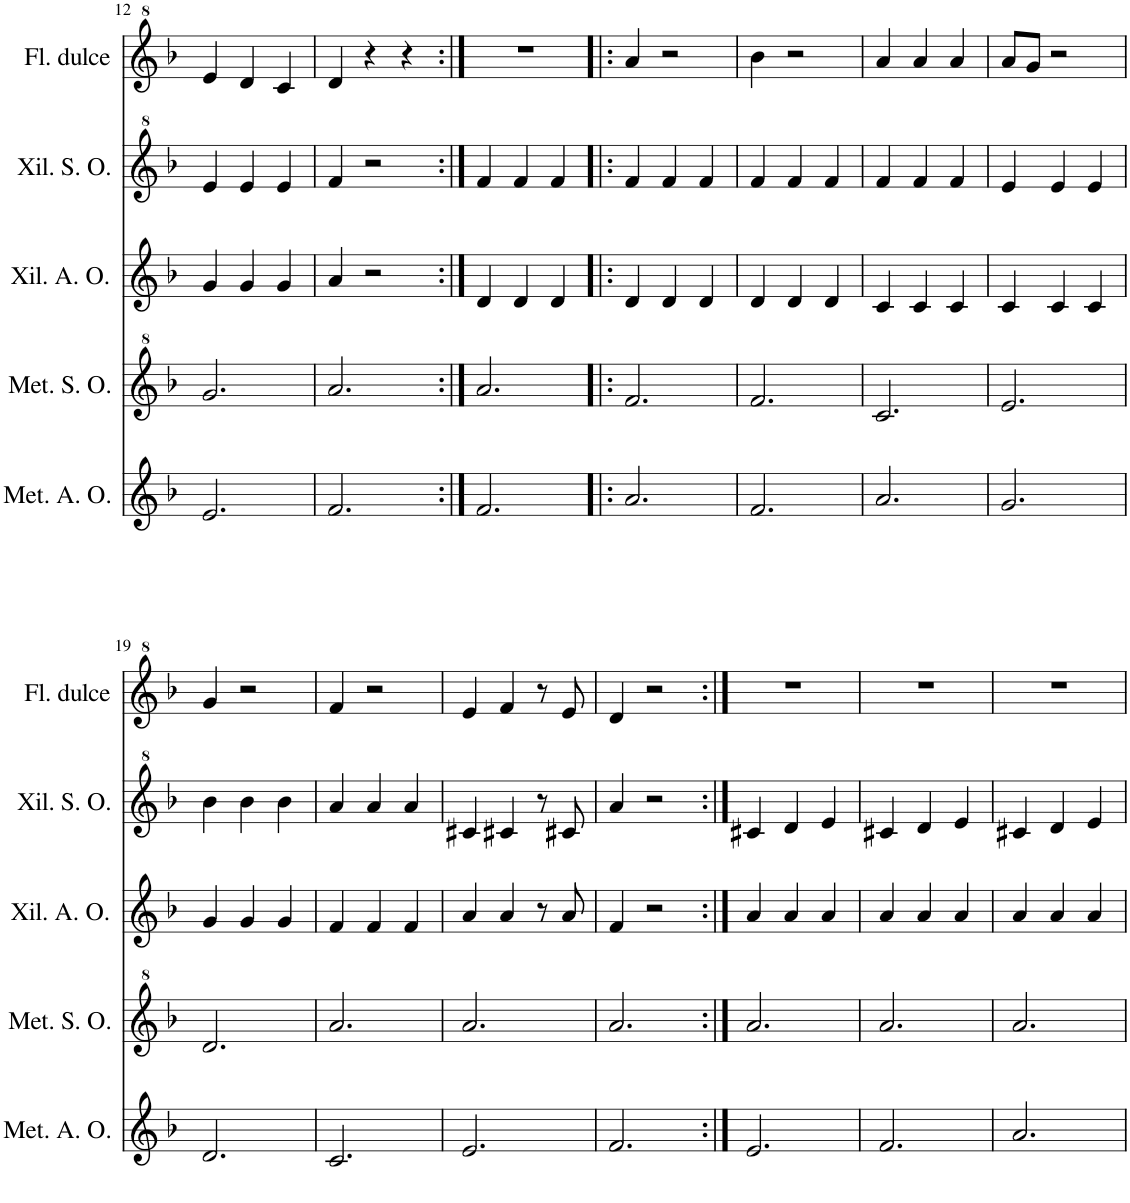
**kern	**kern	**kern	**kern	**kern
*part5	*part4	*part3	*part2	*part1
*staff5	*staff4	*staff3	*staff2	*staff1
*I"Metalófono Alto Orff	*I"Metalófono Soprano Orff	*I"Xilófono Alto Orff	*I"Xilófono Soprano Orff	*I"Flauta dulce
*I'Met. A. O.	*I'Met. S. O.	*I'Xil. A. O.	*I'Xil. S. O.	*I'Fl. dulce
!!LO:PB:g=z
*clefG2	*clefG^2	*clefG2	*clefG^2	*clefG^2
*k[b-]	*k[b-]	*k[b-]	*k[b-]	*k[b-]
*M3/4	*M3/4	*M3/4	*M3/4	*M3/4
=12	=12	=12	=12	=12
2.e/	2.gg/	4g/	4ee/	4ee/
.	.	4g/	4ee/	4dd/
.	.	4g/	4ee/	4cc/
=13	=13	=13	=13	=13
2.f/	2.aa/	4a/	4ff/	4dd/
.	.	2r	2r	4r
.	.	.	.	4r
=14:|!	=14:|!	=14:|!	=14:|!	=14:|!
2.f/	2.aa/	4d/	4ff/	2.r
.	.	4d/	4ff/	.
.	.	4d/	4ff/	.
=15!|:	=15!|:	=15!|:	=15!|:	=15!|:
2.a/	2.ff/	4d/	4ff/	4aa/
.	.	4d/	4ff/	2r
.	.	4d/	4ff/	.
=16	=16	=16	=16	=16
2.f/	2.ff/	4d/	4ff/	4bb-\
.	.	4d/	4ff/	2r
.	.	4d/	4ff/	.
=17	=17	=17	=17	=17
2.a/	2.cc/	4c/	4ff/	4aa/
.	.	4c/	4ff/	4aa/
.	.	4c/	4ff/	4aa/
=18	=18	=18	=18	=18
2.g/	2.ee/	4c/	4ee/	8aa/L
.	.	.	.	8gg/J
.	.	4c/	4ee/	2r
.	.	4c/	4ee/	.
!!LO:LB:g=z
=19	=19	=19	=19	=19
2.d/	2.dd/	4g/	4bb-\	4gg/
.	.	4g/	4bb-\	2r
.	.	4g/	4bb-\	.
=20	=20	=20	=20	=20
2.c/	2.aa/	4f/	4aa/	4ff/
.	.	4f/	4aa/	2r
.	.	4f/	4aa/	.
=21	=21	=21	=21	=21
2.e/	2.aa/	4a/	4cc#X/	4ee/
.	.	4a/	4cc#X/	4ff/
.	.	8r	8r	8r
.	.	8a/	8cc#X/	8ee/
=22	=22	=22	=22	=22
2.f/	2.aa/	4f/	4aa/	4dd/
.	.	2r	2r	2r
=23:|!	=23:|!	=23:|!	=23:|!	=23:|!
2.e/	2.aa/	4a/	4cc#X/	2.r
.	.	4a/	4dd/	.
.	.	4a/	4ee/	.
=24	=24	=24	=24	=24
2.f/	2.aa/	4a/	4cc#X/	2.r
.	.	4a/	4dd/	.
.	.	4a/	4ee/	.
=25	=25	=25	=25	=25
2.a/	2.aa/	4a/	4cc#X/	2.r
.	.	4a/	4dd/	.
.	.	4a/	4ee/	.
=	=	=	=	=
*-	*-	*-	*-	*-
